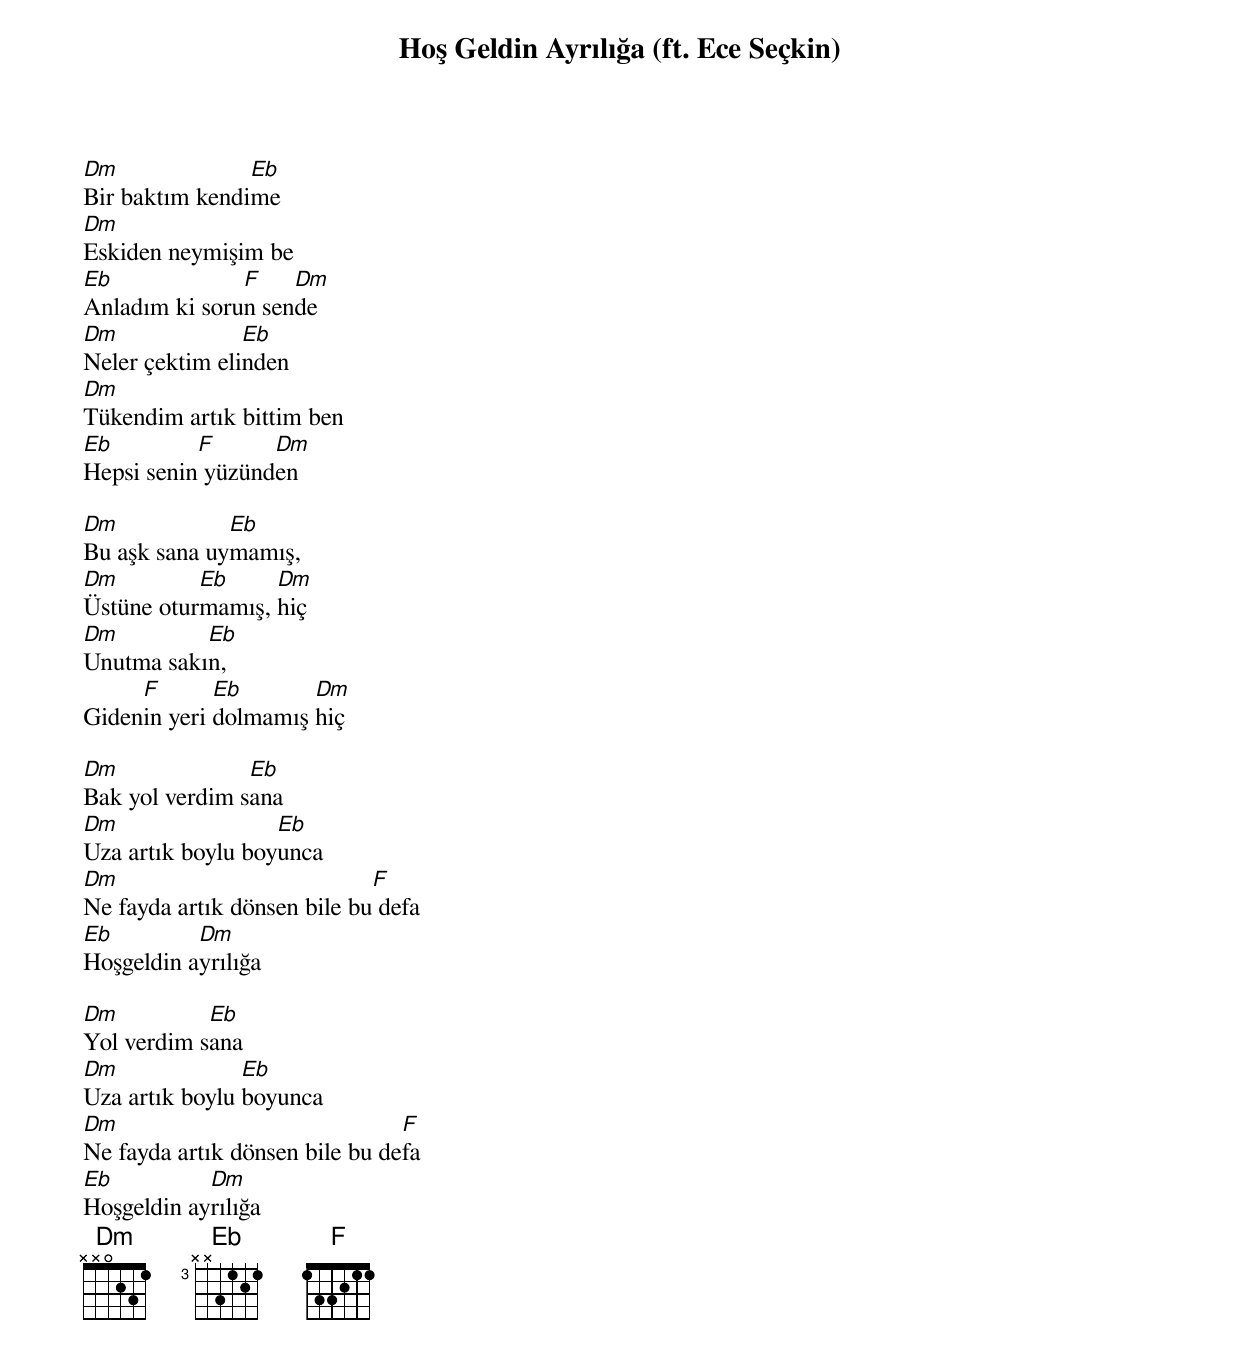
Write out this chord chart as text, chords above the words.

{title: Hoş Geldin Ayrılığa (ft. Ece Seçkin)}
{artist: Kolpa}

Dm              Eb
Bir baktım kendime
Dm
Eskiden neymişim be
Eb             F    Dm
Anladım ki sorun sende
Dm              Eb
Neler çektim elinden
Dm
Tükendim artık bittim ben
Eb         F      Dm
Hepsi senin yüzünden

Dm            Eb
Bu aşk sana uymamış,
Dm         Eb     Dm
Üstüne oturmamış, hiç
Dm         Eb
Unutma sakın,
     F       Eb       Dm
Gidenin yeri dolmamış hiç

Dm              Eb
Bak yol verdim sana
Dm                 Eb
Uza artık boylu boyunca
Dm                           F
Ne fayda artık dönsen bile bu defa
Eb         Dm
Hoşgeldin ayrılığa

Dm          Eb
Yol verdim sana
Dm              Eb
Uza artık boylu boyunca
Dm                              F
Ne fayda artık dönsen bile bu defa
Eb          Dm
Hoşgeldin ayrılığa
